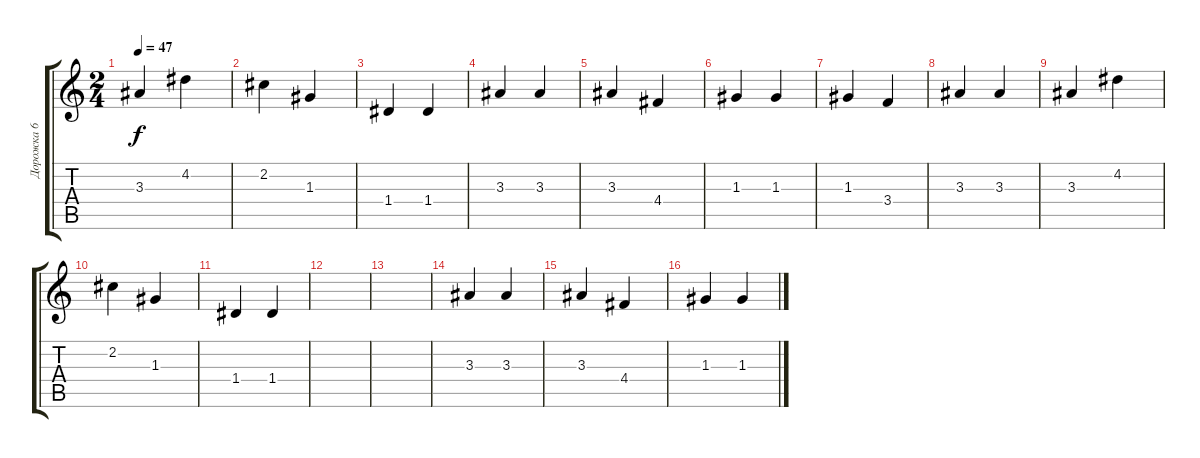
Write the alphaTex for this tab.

\track ("Дорожка 6" "Дорожка 6") {instrument overdrivenguitar}
\staff {score tabs}
\tuning (E4 B3 G3 D3 A2 E2) {hide}
\ts (2 4)
\tempo 47
\clef g2
\ks c
3.3.4{dy f} 4.2.4 |
2.2.4 1.3.4 |
1.4.4 1.4.4 |
3.3.4 3.3.4 |
3.3.4 4.4.4 |
1.3.4 1.3.4 |
1.3.4 3.4.4 |
3.3.4 3.3.4 |
3.3.4 4.2.4 |
2.2.4 1.3.4 |
1.4.4 1.4.4 |
|
|
3.3.4 3.3.4 |
3.3.4 4.4.4 |
1.3.4 1.3.4
